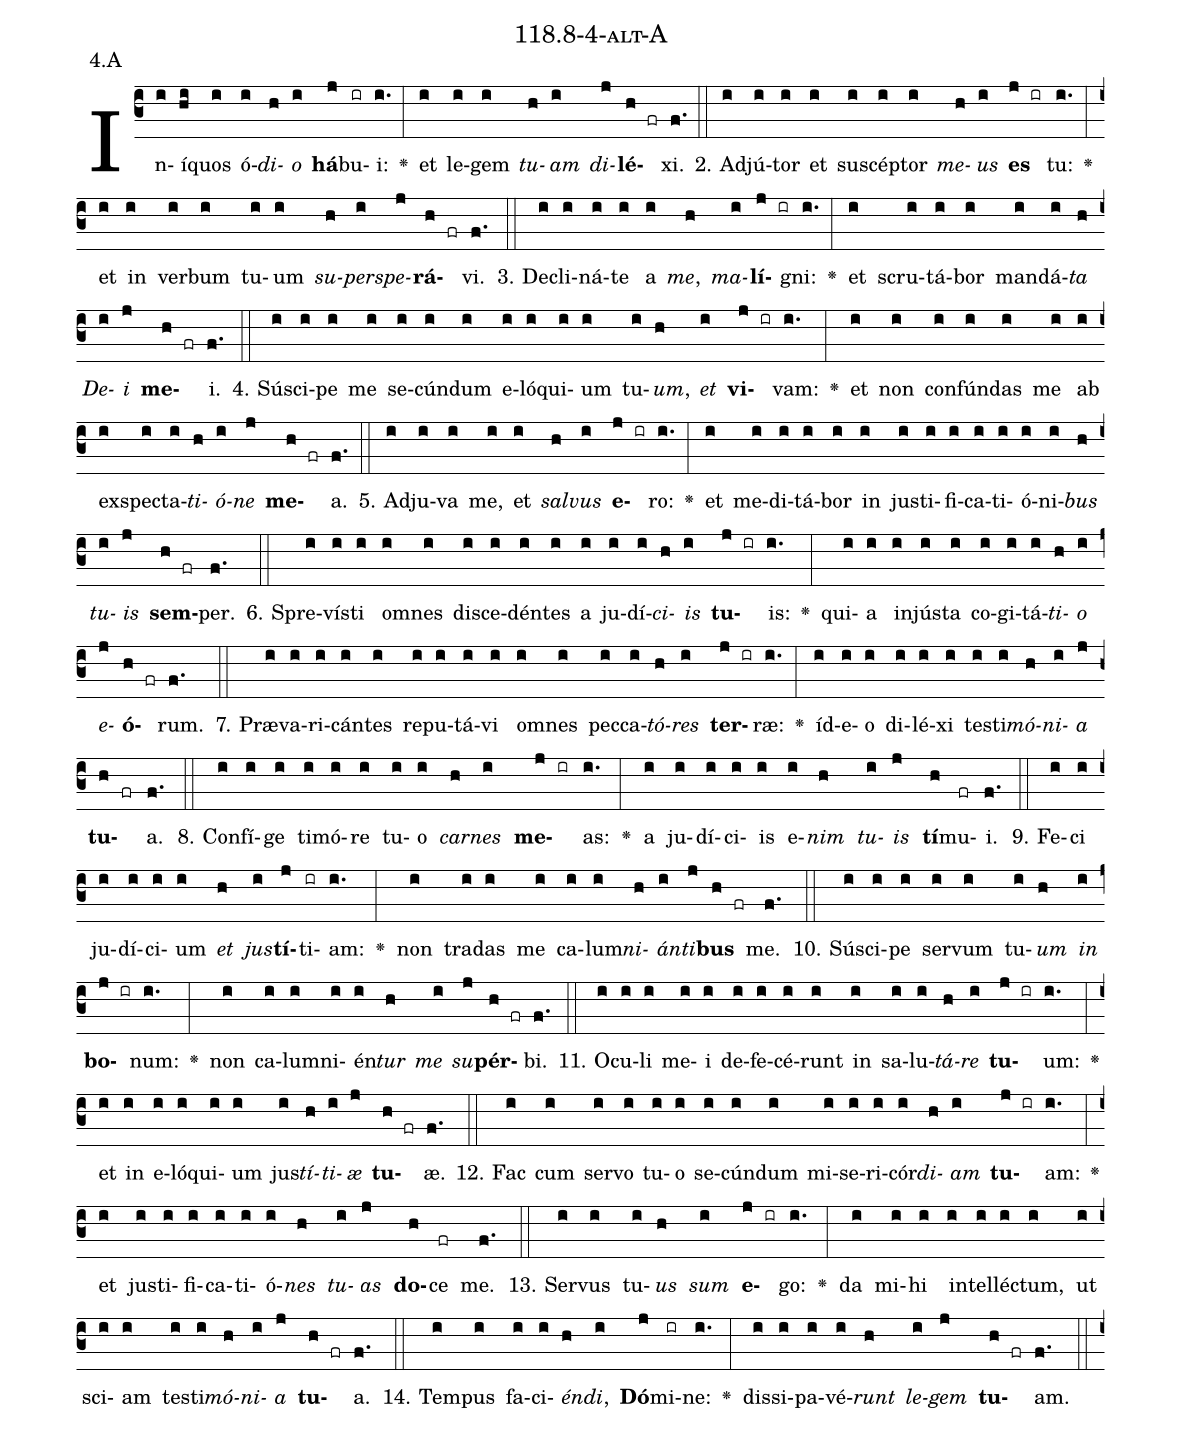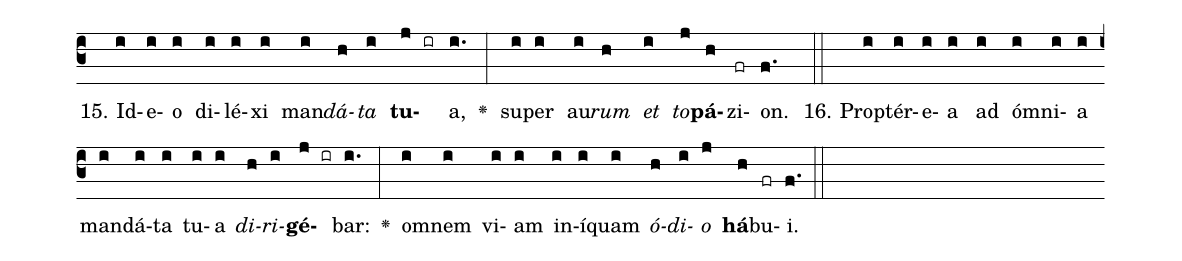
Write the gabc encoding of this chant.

name: 118.8-4-alt-A;
annotation: 4.A;
%%
(c3)In(i)í(hi)quos(i) ó(i)<i>di</i>(h)<i>o</i>(i) <b>há</b>(j)bu(ir)i:(i.) <v>\greheightstar</v>(:) et(i) le(i)gem(i) <i>tu</i>(h)<i>am</i>(i) <i>di</i>(j)<b>lé</b>(h fr)xi.(f.) (::)
2. Ad(i)jú(i)tor(i) et(i) su(i)scép(i)tor(i) <i>me</i>(h)<i>us</i>(i) <b>es</b>(j ir) tu:(i.) <v>\greheightstar</v>(:) et(i) in(i) ver(i)bum(i) tu(i)um(i) <i>su</i>(h)<i>per</i>(i)<i>spe</i>(j)<b>rá</b>(h fr)vi.(f.) (::)
3. De(i)cli(i)ná(i)te(i) a(i) <i>me</i>,(h) <i>ma</i>(i)<b>lí</b>(j ir)gni:(i.) <v>\greheightstar</v>(:) et(i) scru(i)tá(i)bor(i) man(i)dá(i)<i>ta</i>(h) <i>De</i>(i)<i>i</i>(j) <b>me</b>(h fr)i.(f.) (::)
4. Sú(i)sci(i)pe(i) me(i) se(i)cún(i)dum(i) e(i)ló(i)qui(i)um(i) tu(i)<i>um</i>,(h) <i>et</i>(i) <b>vi</b>(j ir)vam:(i.) <v>\greheightstar</v>(:) et(i) non(i) con(i)fún(i)das(i) me(i) ab(i) ex(i)spec(i)ta(i)<i>ti</i>(h)<i>ó</i>(i)<i>ne</i>(j) <b>me</b>(h fr)a.(f.) (::)
5. Ad(i)ju(i)va(i) me,(i) et(i) <i>sal</i>(h)<i>vus</i>(i) <b>e</b>(j ir)ro:(i.) <v>\greheightstar</v>(:) et(i) me(i)di(i)tá(i)bor(i) in(i) jus(i)ti(i)fi(i)ca(i)ti(i)ó(i)ni(i)<i>bus</i>(h) <i>tu</i>(i)<i>is</i>(j) <b>sem</b>(h fr)per.(f.) (::)
6. Spre(i)vís(i)ti(i) om(i)nes(i) di(i)sce(i)dén(i)tes(i) a(i) ju(i)dí(i)<i>ci</i>(h)<i>is</i>(i) <b>tu</b>(j ir)is:(i.) <v>\greheightstar</v>(:) qui(i)a(i) in(i)jús(i)ta(i) co(i)gi(i)tá(i)<i>ti</i>(h)<i>o</i>(i) <i>e</i>(j)<b>ó</b>(h fr)rum.(f.) (::)
7. Præ(i)va(i)ri(i)cán(i)tes(i) re(i)pu(i)tá(i)vi(i) om(i)nes(i) pec(i)ca(i)<i>tó</i>(h)<i>res</i>(i) <b>ter</b>(j ir)ræ:(i.) <v>\greheightstar</v>(:) íd(i)e(i)o(i) di(i)lé(i)xi(i) tes(i)ti(i)<i>mó</i>(h)<i>ni</i>(i)<i>a</i>(j) <b>tu</b>(h fr)a.(f.) (::)
8. Con(i)fí(i)ge(i) ti(i)mó(i)re(i) tu(i)o(i) <i>car</i>(h)<i>nes</i>(i) <b>me</b>(j ir)as:(i.) <v>\greheightstar</v>(:) a(i) ju(i)dí(i)ci(i)is(i) e(i)<i>nim</i>(h) <i>tu</i>(i)<i>is</i>(j) <b>tí</b>(h)mu(fr)i.(f.) (::)
9. Fe(i)ci(i) ju(i)dí(i)ci(i)um(i) <i>et</i>(h) <i>jus</i>(i)<b>tí</b>(j)ti(ir)am:(i.) <v>\greheightstar</v>(:) non(i) tra(i)das(i) me(i) ca(i)lum(i)<i>ni</i>(h)<i>án</i>(i)<i>ti</i>(j)<b>bus</b>(h fr) me.(f.) (::)
10. Sú(i)sci(i)pe(i) ser(i)vum(i) tu(i)<i>um</i>(h) <i>in</i>(i) <b>bo</b>(j ir)num:(i.) <v>\greheightstar</v>(:) non(i) ca(i)lum(i)ni(i)én(i)<i>tur</i>(h) <i>me</i>(i) <i>su</i>(j)<b>pér</b>(h fr)bi.(f.) (::)
11. O(i)cu(i)li(i) me(i)i(i) de(i)fe(i)cé(i)runt(i) in(i) sa(i)lu(i)<i>tá</i>(h)<i>re</i>(i) <b>tu</b>(j ir)um:(i.) <v>\greheightstar</v>(:) et(i) in(i) e(i)ló(i)qui(i)um(i) jus(i)<i>tí</i>(h)<i>ti</i>(i)<i>æ</i>(j) <b>tu</b>(h fr)æ.(f.) (::)
12. Fac(i) cum(i) ser(i)vo(i) tu(i)o(i) se(i)cún(i)dum(i) mi(i)se(i)ri(i)cór(i)<i>di</i>(h)<i>am</i>(i) <b>tu</b>(j ir)am:(i.) <v>\greheightstar</v>(:) et(i) jus(i)ti(i)fi(i)ca(i)ti(i)ó(i)<i>nes</i>(h) <i>tu</i>(i)<i>as</i>(j) <b>do</b>(h)ce(fr) me.(f.) (::)
13. Ser(i)vus(i) tu(i)<i>us</i>(h) <i>sum</i>(i) <b>e</b>(j ir)go:(i.) <v>\greheightstar</v>(:) da(i) mi(i)hi(i) in(i)tel(i)léc(i)tum,(i) ut(i) sci(i)am(i) tes(i)ti(i)<i>mó</i>(h)<i>ni</i>(i)<i>a</i>(j) <b>tu</b>(h fr)a.(f.) (::)
14. Tem(i)pus(i) fa(i)ci(i)<i>én</i>(h)<i>di</i>,(i) <b>Dó</b>(j)mi(ir)ne:(i.) <v>\greheightstar</v>(:) dis(i)si(i)pa(i)vé(i)<i>runt</i>(h) <i>le</i>(i)<i>gem</i>(j) <b>tu</b>(h fr)am.(f.) (::)
15. Id(i)e(i)o(i) di(i)lé(i)xi(i) man(i)<i>dá</i>(h)<i>ta</i>(i) <b>tu</b>(j ir)a,(i.) <v>\greheightstar</v>(:) su(i)per(i) au(i)<i>rum</i>(h) <i>et</i>(i) <i>to</i>(j)<b>pá</b>(h)zi(fr)on.(f.) (::)
16. Prop(i)tér(i)e(i)a(i) ad(i) óm(i)ni(i)a(i) man(i)dá(i)ta(i) tu(i)a(i) <i>di</i>(h)<i>ri</i>(i)<b>gé</b>(j ir)bar:(i.) <v>\greheightstar</v>(:) om(i)nem(i) vi(i)am(i) in(i)í(i)quam(i) <i>ó</i>(h)<i>di</i>(i)<i>o</i>(j) <b>há</b>(h)bu(fr)i.(f.) (::)
